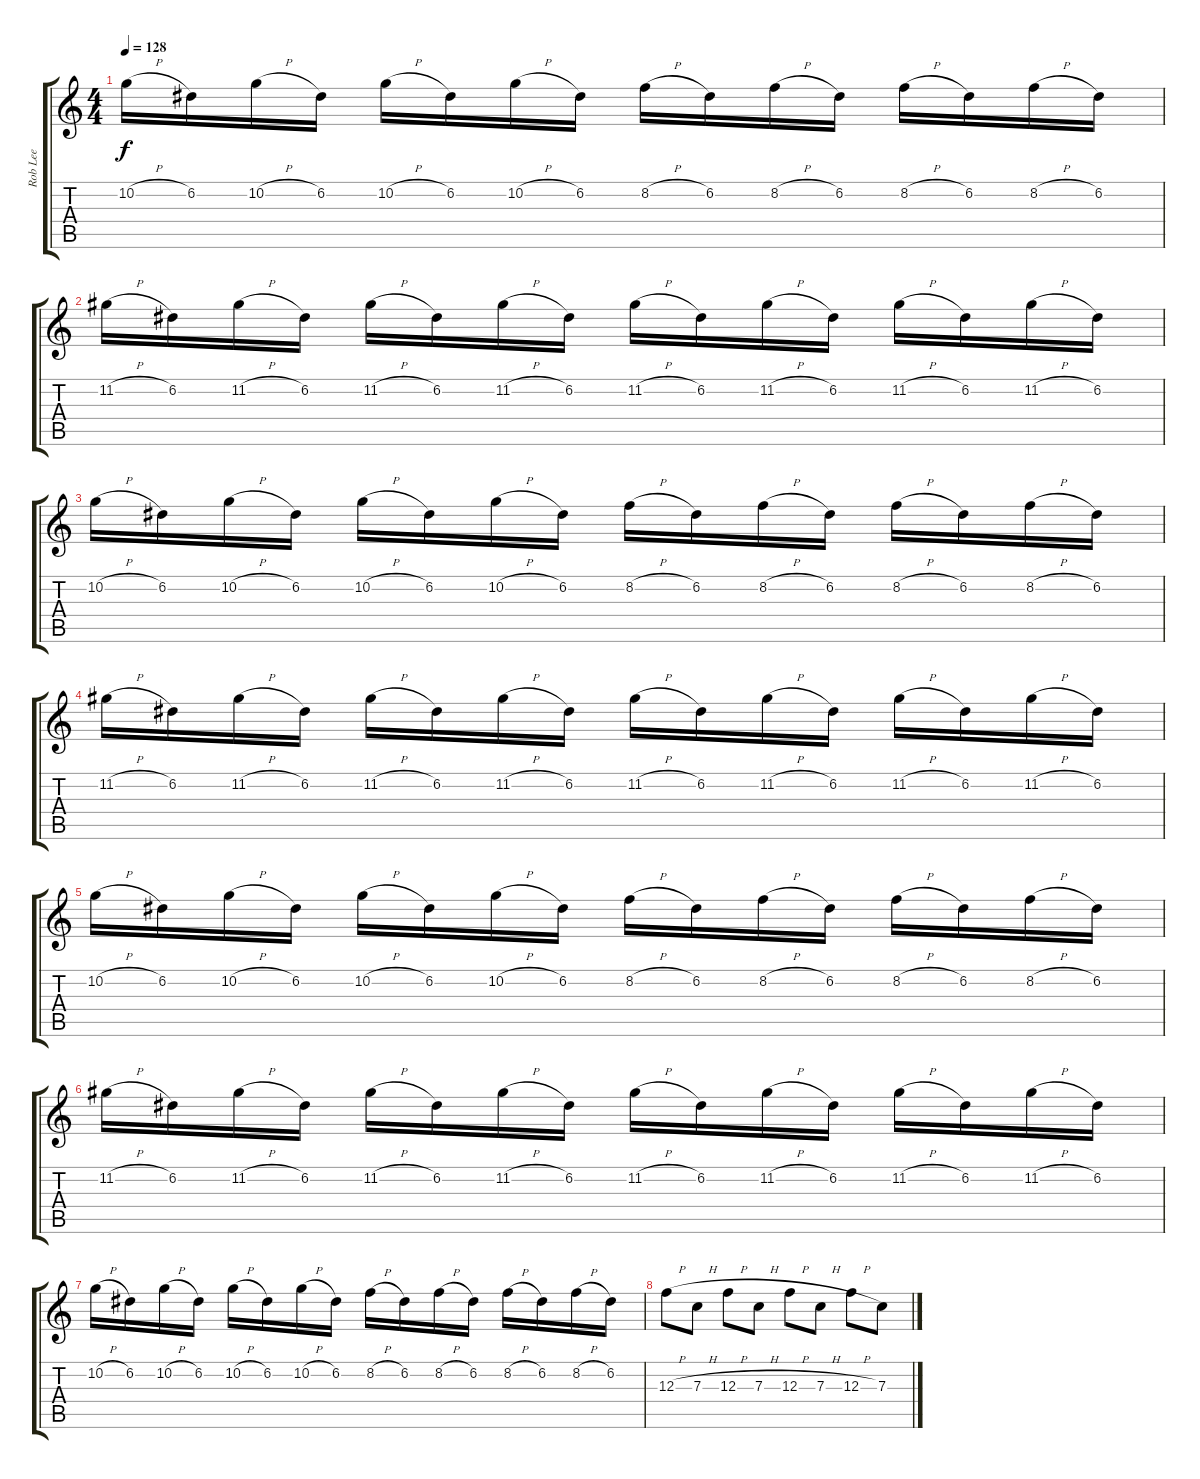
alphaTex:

\track ("Rob Lee" "Rob Lee") {instrument overdrivenguitar}
\staff {score tabs}
\tuning (D4 A3 F3 C3 G2 C2) {hide}
\ts (4 4)
\tempo 128
\clef g2
\ks c
10.2{h}.16{dy f} 6.2.16 10.2{h}.16 6.2.16 10.2{h}.16 6.2.16 10.2{h}.16 6.2.16 8.2{h}.16 6.2.16 8.2{h}.16 6.2.16 8.2{h}.16 6.2.16 8.2{h}.16 6.2.16 |
11.2{h}.16 6.2.16 11.2{h}.16 6.2.16 11.2{h}.16 6.2.16 11.2{h}.16 6.2.16 11.2{h}.16 6.2.16 11.2{h}.16 6.2.16 11.2{h}.16 6.2.16 11.2{h}.16 6.2.16 |
10.2{h}.16 6.2.16 10.2{h}.16 6.2.16 10.2{h}.16 6.2.16 10.2{h}.16 6.2.16 8.2{h}.16 6.2.16 8.2{h}.16 6.2.16 8.2{h}.16 6.2.16 8.2{h}.16 6.2.16 |
11.2{h}.16 6.2.16 11.2{h}.16 6.2.16 11.2{h}.16 6.2.16 11.2{h}.16 6.2.16 11.2{h}.16 6.2.16 11.2{h}.16 6.2.16 11.2{h}.16 6.2.16 11.2{h}.16 6.2.16 |
10.2{h}.16 6.2.16 10.2{h}.16 6.2.16 10.2{h}.16 6.2.16 10.2{h}.16 6.2.16 8.2{h}.16 6.2.16 8.2{h}.16 6.2.16 8.2{h}.16 6.2.16 8.2{h}.16 6.2.16 |
11.2{h}.16 6.2.16 11.2{h}.16 6.2.16 11.2{h}.16 6.2.16 11.2{h}.16 6.2.16 11.2{h}.16 6.2.16 11.2{h}.16 6.2.16 11.2{h}.16 6.2.16 11.2{h}.16 6.2.16 |
10.2{h}.16 6.2.16 10.2{h}.16 6.2.16 10.2{h}.16 6.2.16 10.2{h}.16 6.2.16 8.2{h}.16 6.2.16 8.2{h}.16 6.2.16 8.2{h}.16 6.2.16 8.2{h}.16 6.2.16 |
12.3{h}.8 7.3{h}.8 12.3{h}.8 7.3{h}.8 12.3{h}.8 7.3{h}.8 12.3{h}.8 7.3{h}.8
